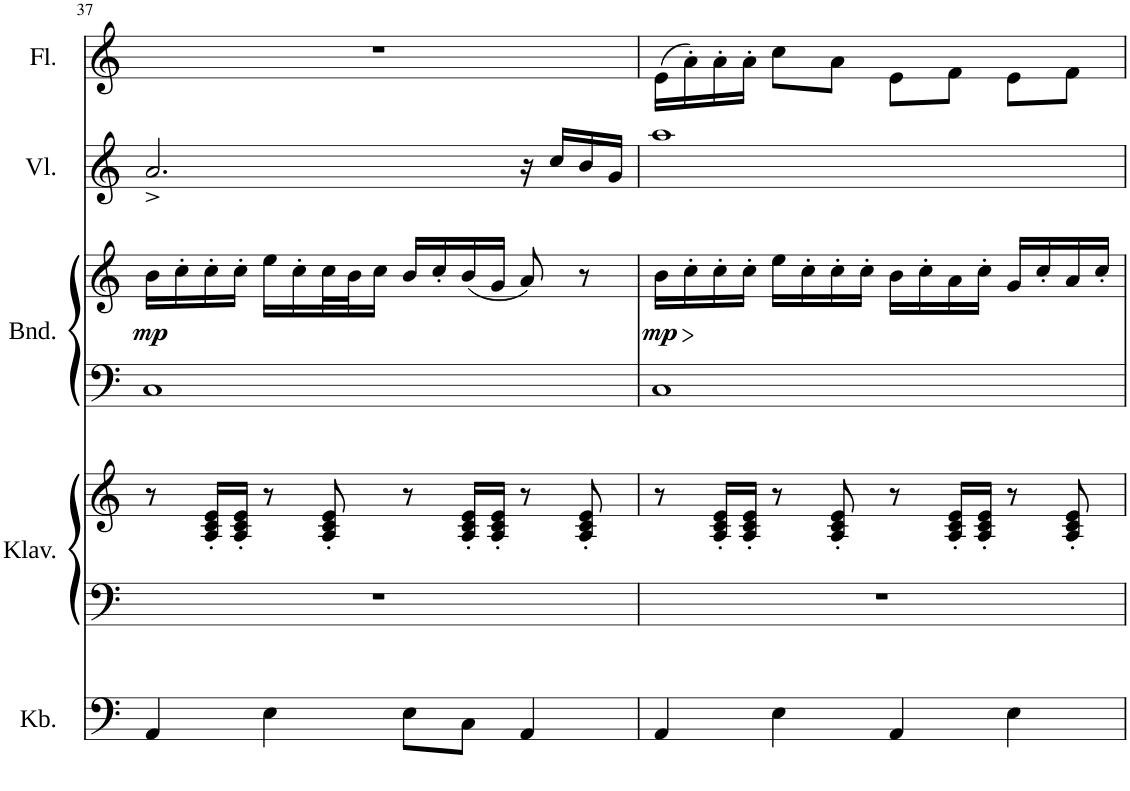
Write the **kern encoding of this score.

**kern	**kern	**kern	**kern	**kern	**dynam	**kern	**kern
*part5	*part4	*part4	*part3	*part3	*part3	*part2	*part1
*staff7	*staff6	*staff5	*staff4	*staff3	*staff3/4	*staff2	*staff1
*I"Kontrabass	*I"Klavier	*	*I"Bandoneon	*	*	*I"Violine	*I"Flöte
*I'Kb.	*I'Klav.	*	*I'Bnd.	*	*	*I'Vl.	*I'Fl.
!!LO:PB:g=z
*clefF4	*clefF4	*clefG2	*clefF4	*clefG2	*	*clefG2	*clefG2
*Trd7c12	*	*	*	*	*	*	*
*k[]	*k[]	*k[]	*k[]	*k[]	*	*k[]	*k[]
*M4/4	*M4/4	*M4/4	*M4/4	*M4/4	*	*M4/4	*M4/4
=37	=37	=37	=37	=37	=37	=37	=37
!	!	!	!	!	!LO:HP:b	!	!
!	!	!	!	!	!LO:DY:n=1:b	!	!
4AA/	1r	8r	1C	16b\LL	> mp	2.a^/	1r
.	.	.	.	16cc'\	.	.	.
.	.	16A/' 16c/' 16e/'LL	.	16cc'\	.	.	.
.	.	16A/' 16c/' 16e/'JJ	.	16cc'\JJ	.	.	.
4E\	.	8r	.	16ee\LL	.	.	.
.	.	.	.	16cc'\	.	.	.
.	.	8A/' 8c/' 8e/'	.	32cc\L	.	.	.
.	.	.	.	32b\J	.	.	.
.	.	.	.	16cc\JJ	.	.	.
8E\L	.	8r	.	16b/LL	.	.	.
.	.	.	.	16cc'/	.	.	.
8C\J	.	16A/' 16c/' 16e/'LL	.	(16b/	.	.	.
.	.	16A/' 16c/' 16e/'JJ	.	16g/JJ	.	.	.
4AA/	.	8r	.	8a/)	.	16r	.
.	.	.	.	.	.	16cc/LL	.
.	.	8A/' 8c/' 8e/'	.	8r	.	16b/	.
.	.	.	.	.	.	16g/JJ	.
.	.	.	.	.	]	.	.
=38	=38	=38	=38	=38	=38	=38	=38
!	!	!	!	!	!LO:HP:b	!	!
!	!	!	!	!	!LO:DY:n=1:b	!	!
4AA/	1r	8r	1C	16b\LL	> mp	1aa	(16e\LL
.	.	.	.	16cc'\	.	.	16a'\)
.	.	16A/' 16c/' 16e/'LL	.	16cc'\	.	.	16a'\
.	.	16A/' 16c/' 16e/'JJ	.	16cc'\JJ	.	.	16a'\JJ
4E\	.	8r	.	16ee\LL	.	.	8cc\L
.	.	.	.	16cc'\	.	.	.
.	.	8A/' 8c/' 8e/'	.	16cc'\	.	.	8a\J
.	.	.	.	16cc'\JJ	.	.	.
4AA/	.	8r	.	16b\LL	.	.	8e\L
.	.	.	.	16cc'\	.	.	.
.	.	16A/' 16c/' 16e/'LL	.	16a\	.	.	8f\J
.	.	16A/' 16c/' 16e/'JJ	.	16cc'\JJ	.	.	.
4E\	.	8r	.	16g/LL	.	.	8e\L
.	.	.	.	16cc'/	.	.	.
.	.	8A/' 8c/' 8e/'	.	16a/	.	.	8f\J
.	.	.	.	16cc'/JJ	.	.	.
.	.	.	.	.	]	.	.
=	=	=	=	=	=	=	=
*-	*-	*-	*-	*-	*-	*-	*-
